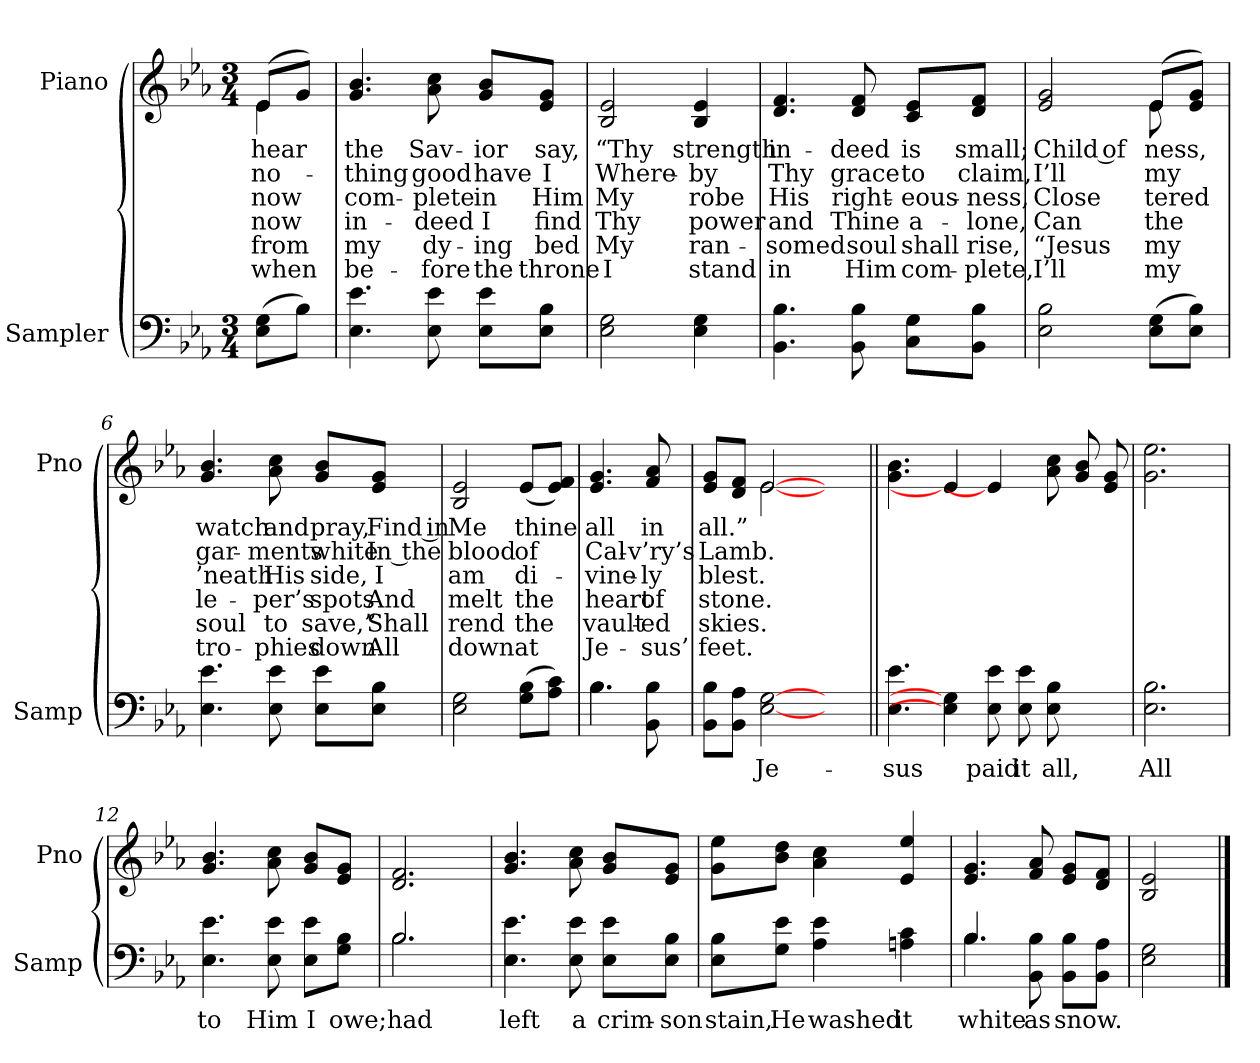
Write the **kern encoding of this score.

**kern	**text	**kern	**text	**text	**text	**text	**text	**text
*part2	*part2	*part1	*part1	*part1	*part1	*part1	*part1	*part1
*staff2	*staff2	*staff1	*staff1	*staff1	*staff1	*staff1	*staff1	*staff1
*I"Sampler	*	*I"Piano	*	*	*	*	*	*
*I'Samp	*	*I'Pno	*	*	*	*	*	*
*clefF4	*	*clefG2	*	*	*	*	*	*
*k[b-e-a-]	*	*k[b-e-a-]	*	*	*	*	*	*
*E-:	*	*E-:	*	*	*	*	*	*
*M3/4	*	*M3/4	*	*	*	*	*	*
=1	=1	=1	=1	=1	=1	=1	=1	=1
*	*	*^	*	*	*	*	*	*
(8E-\ 8G\L	.	(8e-/L	4e-	hear	no-	now	now	from	when
8B-\J)	.	8g/J)	.	.	.	.	.	.	.
*	*	*v	*v	*	*	*	*	*	*
=2	=2	=2	=2	=2	=2	=2	=2	=2
4.E- 4.e-	.	4.g 4.b-	the	-thing	com-	in-	my	be-
8E- 8e-	.	8a- 8cc	Sav-	good	-plete	-deed	dy-	-fore
8E-\ 8e-\L	.	8g/ 8b-/L	-ior	have	in	I	-ing	the
8E-\ 8B-\J	.	8e-/ 8g/J	say,	I	Him	find	bed	throne
=3	=3	=3	=3	=3	=3	=3	=3	=3
2E- 2G	.	2B- 2e-	“Thy	Where-	My	Thy	My	I
4E- 4G	.	4B- 4e-	strength	-by	robe	power	ran-	stand
=4	=4	=4	=4	=4	=4	=4	=4	=4
4.BB- 4.B-	.	4.d 4.f	in-	Thy	His	and	-somed	in
8BB- 8B-	.	8d 8f	-deed	grace	right-	Thine	soul	Him
8C\ 8G\L	.	8c/ 8e-/L	is	to	-eous-	a-	shall	com-
8BB-\ 8B-\J	.	8d/ 8f/J	small;	claim,	-ness,	-lone,	rise,	-plete,
=5	=5	=5	=5	=5	=5	=5	=5	=5
*	*	*^	*	*	*	*	*	*
2E- 2B-	.	2e- 2g	2ryy	Child of	I’ll	Close	Can	“Jesus	I’ll
(8E-\ 8G\L	.	(8e-/L	8e-	-ness,	my	-tered	the	my	my
8E-\ 8B-\J)	.	8e-/ 8g/J)	8ryy	.	.	.	.	.	.
*	*	*v	*v	*	*	*	*	*	*
=6	=6	=6	=6	=6	=6	=6	=6	=6
4.E- 4.e-	.	4.g 4.b-	watch	gar-	’neath	le-	soul	tro-
8E- 8e-	.	8a- 8cc	and	-ments	His	-per’s	to	-phies
8E-\ 8e-\L	.	8g/ 8b-/L	pray,	white	side,	spots	save,”	down
8E-\ 8B-\J	.	8e-/ 8g/J	Find in	In the	I	And	Shall	All
=7	=7	=7	=7	=7	=7	=7	=7	=7
2E- 2G	.	2B- 2e-	Me	blood	am	melt	rend	down
(8G\ 8B-\L	.	(8e-/L	thine	of	di-	the	the	at
8A-\ 8c\J)	.	8e-/ 8f/J)	.	.	.	.	.	.
=8	=8	=8	=8	=8	=8	=8	=8	=8
*^	*	*	*	*	*	*	*	*
4.B-\	4.B-	.	4.e- 4.g	all	Cal-	-vine-	heart	vault-	Je-
8BB- 8B-	8ryy	.	8f 8a-	in	-v’ry’s	-ly	of	-ed	-sus’
*v	*v	*	*	*	*	*	*	*	*
=9	=9	=9	=9	=9	=9	=9	=9	=9
*	*	*^	*	*	*	*	*	*
8BB-\ 8B-\L	.	8e-/ 8g/L	4ryy	all.”	Lamb.	blest.	stone.	skies.	feet.
8BB-\ 8A-\J	.	8d/ 8f/J	.	.	.	.	.	.	.
[2E- [2G	Je-	[2e-/	[2e-	.	.	.	.	.	.
4ryy	.	4ryy	4ryy	.	.	.	.	.	.
=10||	=10||	=10||	=10||	=10||	=10||	=10||	=10||	=10||	=10||
!	!	!LO:TX:t=Refrain	!	!	!	!	!	!	!
*	*	*v	*v	*	*	*	*	*	*
4.E- 4.e-	-sus	4.g\ 4.b-\	.	.	.	.	.	.
4E-] 4G]	.	4e-/]	.	.	.	.	.	.
8E- 8e-	paid	4e-]	.	.	.	.	.	.
8E-\ 8e-\	it	.	.	.	.	.	.	.
8E- 8B-	all,	8a- 8cc	.	.	.	.	.	.
4ryy	.	8g 8b-	.	.	.	.	.	.
.	.	8e- 8g	.	.	.	.	.	.
=11	=11	=11	=11	=11	=11	=11	=11	=11
2.E- 2.B-	All	2.g 2.ee-	.	.	.	.	.	.
=12	=12	=12	=12	=12	=12	=12	=12	=12
4.E- 4.e-	to	4.g 4.b-	.	.	.	.	.	.
8E- 8e-	Him	8a- 8cc	.	.	.	.	.	.
8E-\ 8e-\L	I	8g/ 8b-/L	.	.	.	.	.	.
8G\ 8B-\J	owe;	8e-/ 8g/J	.	.	.	.	.	.
=13	=13	=13	=13	=13	=13	=13	=13	=13
*^	*	*	*	*	*	*	*	*
2.B-/	2.B-	had	2.d 2.f	.	.	.	.	.	.
*v	*v	*	*	*	*	*	*	*	*
=14	=14	=14	=14	=14	=14	=14	=14	=14
4.E- 4.e-	left	4.g 4.b-	.	.	.	.	.	.
8E- 8e-	a	8a- 8cc	.	.	.	.	.	.
8E-\ 8e-\L	crim-	8g/ 8b-/L	.	.	.	.	.	.
8E-\ 8B-\J	-son	8e-/ 8g/J	.	.	.	.	.	.
=15	=15	=15	=15	=15	=15	=15	=15	=15
8E-\ 8B-\L	stain,	8g\ 8ee-\L	.	.	.	.	.	.
8G\ 8e-\J	He	8b-\ 8dd\J	.	.	.	.	.	.
4A- 4e-	washed	4a- 4cc	.	.	.	.	.	.
4An 4c	it	4e- 4ee-	.	.	.	.	.	.
=16	=16	=16	=16	=16	=16	=16	=16	=16
*^	*	*	*	*	*	*	*	*
4.B-/	4.B-	white	4.e- 4.g	.	.	.	.	.	.
8BB- 8B-	4.ryy	as	8f 8a-	.	.	.	.	.	.
8BB-\ 8B-\L	.	snow.	8e-/ 8g/L	.	.	.	.	.	.
8BB-\ 8A-\J	.	.	8d/ 8f/J	.	.	.	.	.	.
*v	*v	*	*	*	*	*	*	*	*
=17	=17	=17	=17	=17	=17	=17	=17	=17
2E- 2G	.	2B- 2e-	.	.	.	.	.	.
==	==	==	==	==	==	==	==	==
*-	*-	*-	*-	*-	*-	*-	*-	*-
